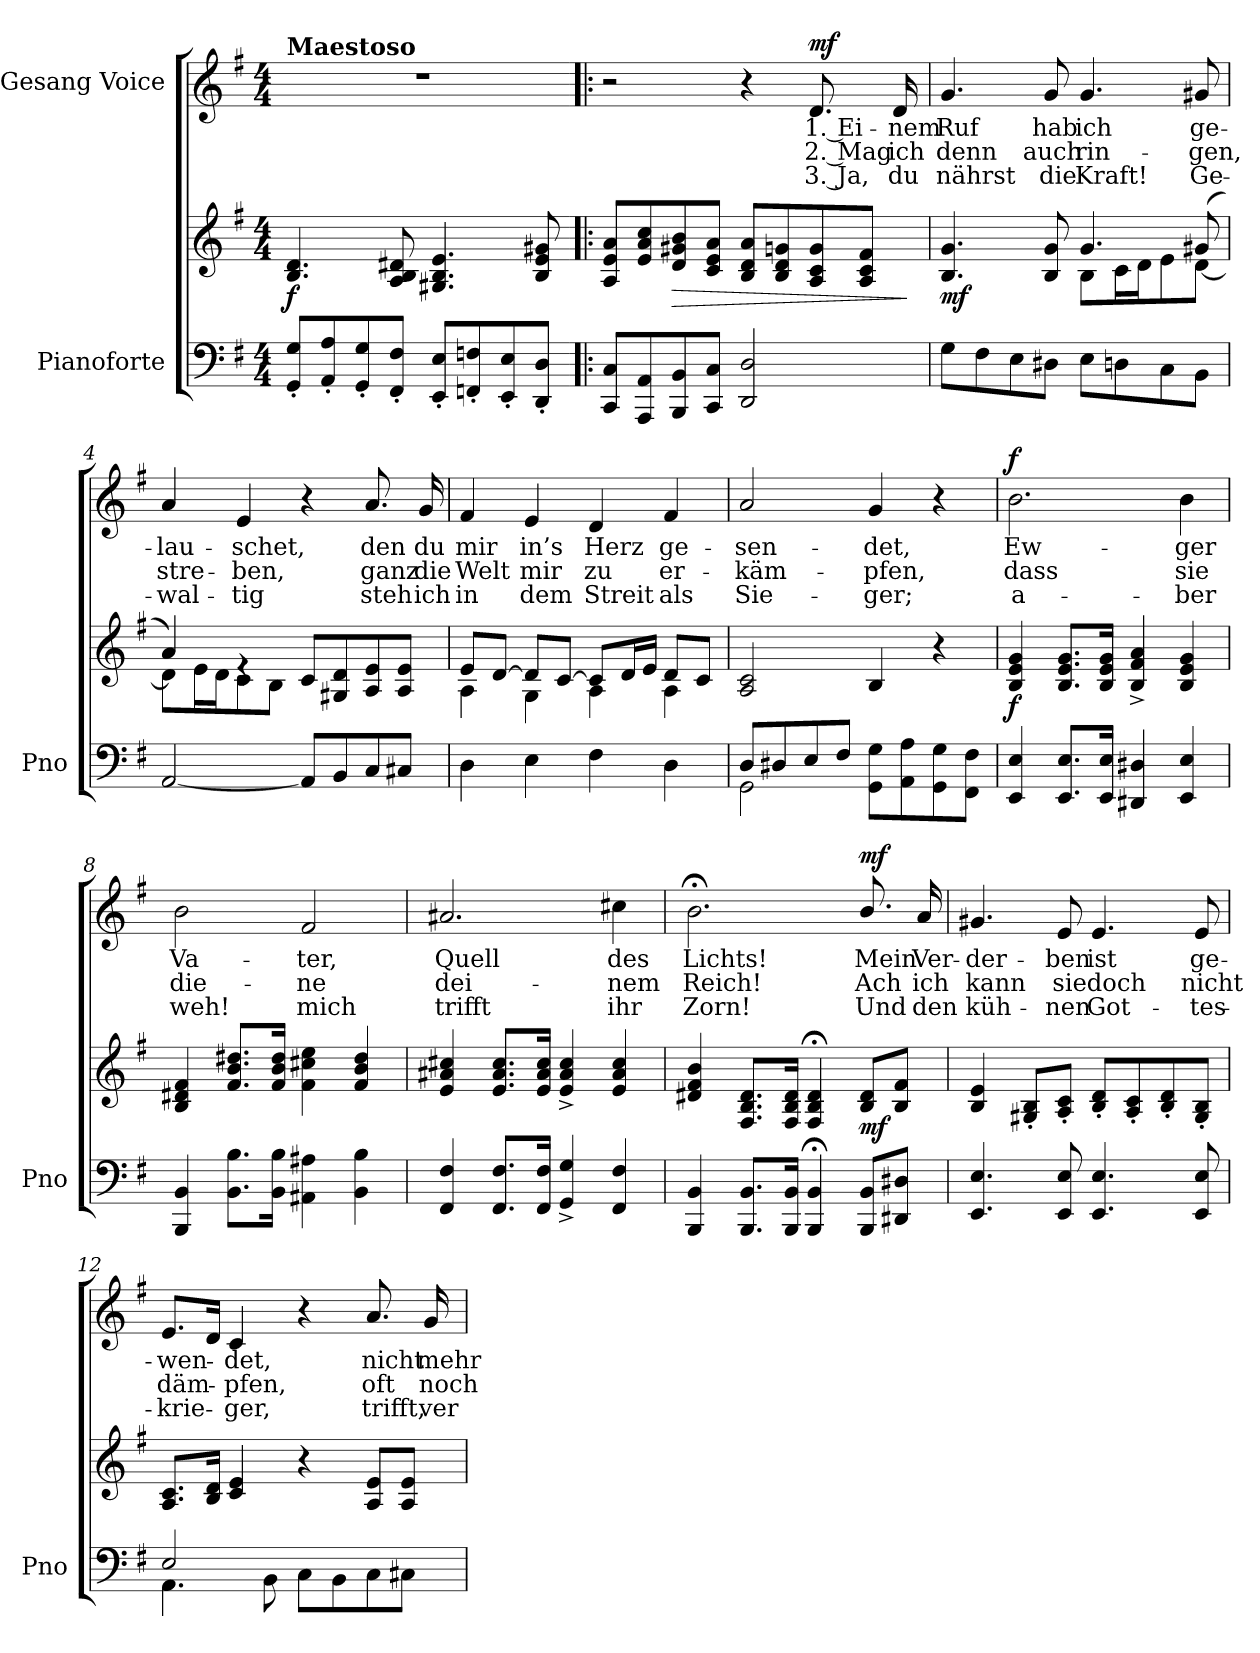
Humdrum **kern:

**kern	**kern	**dynam	**kern	**text	**text	**text	**dynam
*part2	*part2	*part2	*part1	*part1	*part1	*part1	*part1
*staff3	*staff2	*staff2/3	*staff1	*staff1	*staff1	*staff1	*staff1
*I"Pianoforte	*	*	*I"Gesang Voice	*	*	*	*
*I'Pno	*	*	*	*	*	*	*
*clefF4	*clefG2	*	*clefG2	*	*	*	*
*k[f#]	*k[f#]	*	*k[f#]	*	*	*	*
*M4/4	*M4/4	*	*M4/4	*	*	*	*
=1	=1	=1	=1	=1	=1	=1	=1
!	!	!	!LO:TX:a:B:t=Maestoso	!	!	!	!
!	!	!LO:DY:b	!	!	!	!	!
8GG/' 8G/'L	4.B/ 4.d/	f	1r	.	.	.	.
8AA/' 8A/'	.	.	.	.	.	.	.
8GG/' 8G/'	.	.	.	.	.	.	.
8FF#/' 8F#/'J	8A/ 8B/ 8d#X/	.	.	.	.	.	.
8EE/' 8E/'L	4.G#X/ 4.B/ 4.e/	.	.	.	.	.	.
8FFn/' 8Fn/'	.	.	.	.	.	.	.
8EE/' 8E/'	.	.	.	.	.	.	.
8DD/' 8D/'J	8B/ 8e/ 8g#X/	.	.	.	.	.	.
=2!|:	=2!|:	=2!|:	=2!|:	=2!|:	=2!|:	=2!|:	=2!|:
8CC/ 8C/L	8A/ 8e/ 8a/L	.	2r	.	.	.	.
8AAA/ 8AA/	8e/ 8a/ 8cc/	.	.	.	.	.	.
!	!	!LO:HP:b	!	!	!	!	!
8BBB/ 8BB/	8d/ 8g#X/ 8b/	>	.	.	.	.	.
8CC/ 8C/J	8c/ 8e/ 8a/J	.	.	.	.	.	.
2DD/ 2D/	8B/ 8d/ 8a/L	.	4r	.	.	.	.
.	8B/ 8d/ 8gn/	.	.	.	.	.	.
!	!	!	!	!LO:LY:b	!LO:LY:b	!LO:LY:b	!LO:DY:a
.	8A/ 8c/ 8g/	.	8.d/	1. Ei-	2. Mag	3. Ja,	mf
.	8A/ 8c/ 8f#/J	.	.	.	.	.	.
!	!	!	!	!LO:LY:b	!LO:LY:b	!LO:LY:b	!
.	.	.	16d/	-nem	ich	du	.
.	.	]	.	.	.	.	.
=3	=3	=3	=3	=3	=3	=3	=3
*	*^	*	*	*	*	*	*
!	!	!	!LO:DY:b	!	!LO:LY:b	!LO:LY:b	!LO:LY:b	!
8G\L	4.B/ 4.g/	2ryy	mf	4.g/	Ruf	denn	nährst	.
8F#\	.	.	.	.	.	.	.	.
8E\	.	.	.	.	.	.	.	.
!	!	!	!	!	!LO:LY:b	!LO:LY:b	!LO:LY:b	!
8D#X\J	8B/ 8g/	.	.	8g/	hab	auch	die	.
!	!	!	!	!	!LO:LY:b	!LO:LY:b	!LO:LY:b	!
8E\L	4.g/	8B\L	.	4.g/	ich	rin-	Kraft!	.
8Dn\	.	16c\L	.	.	.	.	.	.
.	.	16d\J	.	.	.	.	.	.
8C\	.	8e\	.	.	.	.	.	.
!	!	!	!	!	!LO:LY:b	!LO:LY:b	!LO:LY:b	!
8BB\J	(>8g#X/	[8d\J	.	8g#X/	ge-	-gen,	Ge-	.
=4	=4	=4	=4	=4	=4	=4	=4	=4
!	!	!	!	!	!LO:LY:b	!LO:LY:b	!LO:LY:b	!
[2AA/	4a/)	8d\L]	.	4a/	-lau-	stre-	-wal-	.
.	.	16e\L	.	.	.	.	.	.
.	.	16d\J	.	.	.	.	.	.
!	!	!	!	!	!LO:LY:b	!LO:LY:b	!LO:LY:b	!
.	4re	8c\	.	4e/	-schet,	-ben,	-tig	.
.	.	8B\J	.	.	.	.	.	.
8AA/L]	8c/L	2ryy	.	4r	.	.	.	.
8BB/	8G#X/ 8d/	.	.	.	.	.	.	.
!	!	!	!	!	!LO:LY:b	!LO:LY:b	!LO:LY:b	!
8C/	8A/ 8e/	.	.	8.a/	den	ganz	steh	.
8C#X/J	8A/ 8e/J	.	.	.	.	.	.	.
!	!	!	!	!	!LO:LY:b	!LO:LY:b	!LO:LY:b	!
.	.	.	.	16g/	du	die	ich	.
!!LO:LB:g=z
=5	=5	=5	=5	=5	=5	=5	=5	=5
!	!	!	!	!	!LO:LY:b	!LO:LY:b	!LO:LY:b	!
4D\	8e/L	4A\	.	4f#/	mir	Welt	in	.
.	[8d/J	.	.	.	.	.	.	.
!	!	!	!	!	!LO:LY:b	!LO:LY:b	!LO:LY:b	!
4E\	8d/L]	4G\	.	4e/	in’s	mir	dem	.
.	[8c/J	.	.	.	.	.	.	.
!	!	!	!	!	!LO:LY:b	!LO:LY:b	!LO:LY:b	!
4F#\	8c/L]	4A\	.	4d/	Herz	zu	Streit	.
.	16d/L	.	.	.	.	.	.	.
.	16e/JJ	.	.	.	.	.	.	.
!	!	!	!	!	!LO:LY:b	!LO:LY:b	!LO:LY:b	!
4D\	8d/L	4A\	.	4f#/	ge-	er-	als	.
.	8c/J	.	.	.	.	.	.	.
*	*v	*v	*	*	*	*	*	*
=6	=6	=6	=6	=6	=6	=6	=6
*^	*	*	*	*	*	*	*
!	!	!	!	!	!LO:LY:b	!LO:LY:b	!LO:LY:b	!
8D/L	2GG\	2A/ 2c/	.	2a/	-sen-	-käm-	Sie-	.
8D#X/	.	.	.	.	.	.	.	.
8E/	.	.	.	.	.	.	.	.
8F#/J	.	.	.	.	.	.	.	.
!	!	!	!	!	!LO:LY:b	!LO:LY:b	!LO:LY:b	!
8GG\ 8G\L	2ryy	4B/	.	4g/	-det,	-pfen,	-ger;	.
8AA\ 8A\	.	.	.	.	.	.	.	.
8GG\ 8G\	.	4r	.	4r	.	.	.	.
8FF#\ 8F#\J	.	.	.	.	.	.	.	.
*v	*v	*	*	*	*	*	*	*
=7	=7	=7	=7	=7	=7	=7	=7
!	!	!LO:DY:b	!	!LO:LY:b	!LO:LY:b	!LO:LY:b	!LO:DY:a
4EE/ 4E/	4B/ 4e/ 4g/	f	2.b\	Ew-	dass	a-	f
8.EE/ 8.E/L	8.B/ 8.e/ 8.g/L	.	.	.	.	.	.
16EE/ 16E/Jk	16B/ 16e/ 16g/Jk	.	.	.	.	.	.
4DD#X/ 4D#X/	4B/^ 4f#/^ 4a/^	.	.	.	.	.	.
!	!	!	!	!LO:LY:b	!LO:LY:b	!LO:LY:b	!
4EE/ 4E/	4B/ 4e/ 4g/	.	4b\	-ger	sie	-ber	.
=8	=8	=8	=8	=8	=8	=8	=8
!	!	!	!	!LO:LY:b	!LO:LY:b	!LO:LY:b	!
4BBB/ 4BB/	4B/ 4d#X/ 4f#/	.	2b\	Va-	die-	weh!	.
8.BB\ 8.B\L	8.f#/ 8.b/ 8.dd#X/L	.	.	.	.	.	.
16BB\ 16B\Jk	16f#/ 16b/ 16dd#/Jk	.	.	.	.	.	.
!	!	!	!	!LO:LY:b	!LO:LY:b	!LO:LY:b	!
4AA#X\ 4A#X\	4f#\ 4cc#X\ 4ee\	.	2f#/	-ter,	-ne	mich	.
4BB\ 4B\	4f#/ 4b/ 4dd#/	.	.	.	.	.	.
!!LO:LB:g=z
=9	=9	=9	=9	=9	=9	=9	=9
!	!	!	!	!LO:LY:b	!LO:LY:b	!LO:LY:b	!
4FF#/ 4F#/	4e/ 4a#X/ 4cc#X/	.	2.a#X/	Quell	dei-	trifft	.
8.FF#/ 8.F#/L	8.e/ 8.a#/ 8.cc#/L	.	.	.	.	.	.
16FF#/ 16F#/Jk	16e/ 16a#/ 16cc#/Jk	.	.	.	.	.	.
4GG/^ 4G/^	4e/^ 4a#/^ 4cc#/^	.	.	.	.	.	.
!	!	!	!	!LO:LY:b	!LO:LY:b	!LO:LY:b	!
4FF#/ 4F#/	4e/ 4a#/ 4cc#/	.	4cc#X\	des	-nem	ihr	.
=10	=10	=10	=10	=10	=10	=10	=10
!	!	!	!	!LO:LY:b	!LO:LY:b	!LO:LY:b	!
4BBB/ 4BB/	4d#X/ 4f#/ 4b/	.	2.b;<\	Lichts!	Reich!	Zorn!	.
8.BBB/ 8.BB/L	8.F#/ 8.B/ 8.d#/L	.	.	.	.	.	.
16BBB/ 16BB/Jk	16F#/ 16B/ 16d#/Jk	.	.	.	.	.	.
4BBB/;< 4BB/;<	4F#/;< 4B/;< 4d#/;<	.	.	.	.	.	.
!	!	!LO:DY:b	!	!LO:LY:b	!LO:LY:b	!LO:LY:b	!LO:DY:a
8BBB/ 8BB/L	8B/ 8d#/L	mf	8.b/	Mein	Ach	Und	mf
8DD#X/ 8D#X/J	8B/ 8f#/J	.	.	.	.	.	.
!	!	!	!	!LO:LY:b	!LO:LY:b	!LO:LY:b	!
.	.	.	16a/	Ver-	ich	den	.
=11	=11	=11	=11	=11	=11	=11	=11
!	!	!	!	!LO:LY:b	!LO:LY:b	!LO:LY:b	!
4.EE/ 4.E/	4B/ 4e/	.	4.g#X/	-der-	kann	küh-	.
.	8G#X/' 8B/'L	.	.	.	.	.	.
!	!	!	!	!LO:LY:b	!LO:LY:b	!LO:LY:b	!
8EE/ 8E/	8A/' 8c/'J	.	8e/	-ben	sie	-nen	.
!	!	!	!	!LO:LY:b	!LO:LY:b	!LO:LY:b	!
4.EE/ 4.E/	8B/' 8d/'L	.	4.e/	ist	doch	Got-	.
.	8A/' 8c/'	.	.	.	.	.	.
.	8B/' 8d/'	.	.	.	.	.	.
!	!	!	!	!LO:LY:b	!LO:LY:b	!LO:LY:b	!
8EE/ 8E/	8G#/' 8B/'J	.	8e/	ge-	nicht	-tes-	.
=12	=12	=12	=12	=12	=12	=12	=12
*^	*	*	*	*	*	*	*
!	!	!	!	!	!LO:LY:b	!LO:LY:b	!LO:LY:b	!
2E/	4.AA\	8.A/ 8.c/L	.	8.e/L	-wen-	däm-	-krie-	.
.	.	16B/ 16d/Jk	.	16d/Jk	.	.	.	.
!	!	!	!	!	!LO:LY:b	!LO:LY:b	!LO:LY:b	!
.	.	4c/ 4e/	.	4c/	-det,	-pfen,	-ger,	.
.	8BB\	.	.	.	.	.	.	.
8C\L	2ryy	4r	.	4r	.	.	.	.
8BB\	.	.	.	.	.	.	.	.
!	!	!	!	!	!LO:LY:b	!LO:LY:b	!LO:LY:b	!
8C\	.	8A/ 8e/L	.	8.a/	nicht	oft	trifft,	.
8C#X\J	.	8A/ 8e/J	.	.	.	.	.	.
!	!	!	!	!	!LO:LY:b	!LO:LY:b	!LO:LY:b	!
.	.	.	.	16g/	mehr	noch	ver-	.
*v	*v	*	*	*	*	*	*	*
=	=	=	=	=	=	=	=
*-	*-	*-	*-	*-	*-	*-	*-
